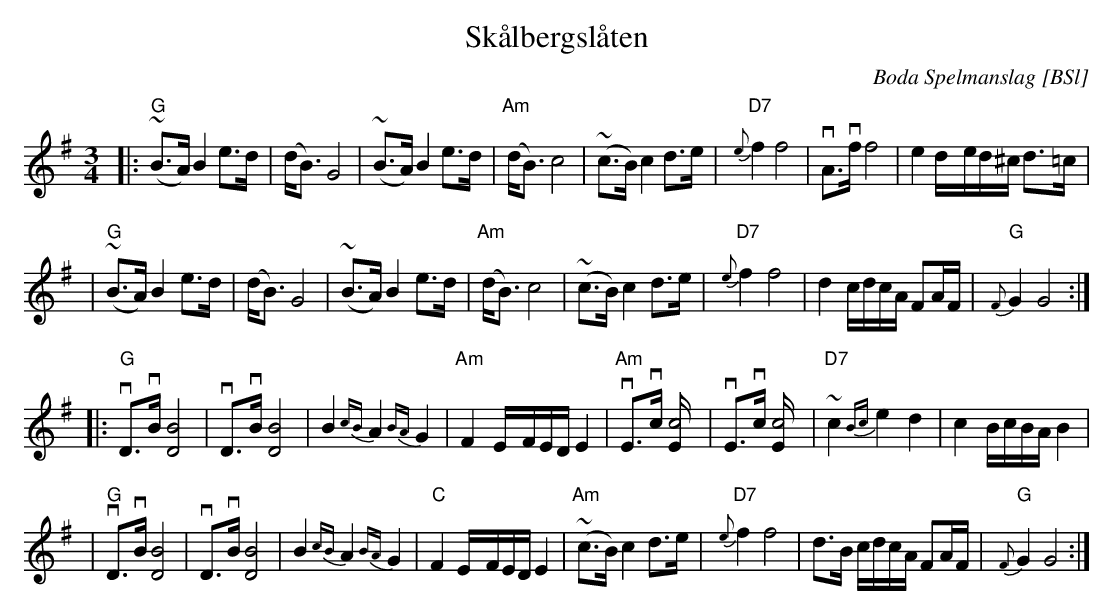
X:1
T: Sk\aalbergsl\aaten
O: Boda Spelmanslag [BSl]
M: 3/4
L: 1/16
K: G
|: "G"(~B3A) B4 e3d | (dB3) G8 | (~B3A) B4 e3d | "Am"(dB3) c8 | (~c3B) c4 d3e | "D7"{e}f4 f8 | vA3vf f8 | e4 d-ed^c d3=c |
|  "G"(~B3A) B4 e3d | (dB3) G8 | (~B3A) B4 e3d | "Am"(dB3) c8 | (~c3B) c4 d3e | "D7"{e}f4 f8 | d4 cdcA F2AF | "G"{F}G4 G8 :|
|: "G"vD3vB [B8D8] | vD3vB [B8D8] | B4 {cB}A4 {BA}G4 | "Am"F4 E-FED E4 | "Am"vE3vc [c8E] | vE3vc [c8E] | "D7"~c4 {Bc}e4 d4 | c4 BcBA B4 |
|  "G"vD3vB [B8D8] | vD3vB [B8D8] | B4 {cB}A4 {BA}G4 |  "C"F4 E-FED E4 | "Am"(~c3B) c4 d3e | "D7"{e}f4 f8 | d3B cdcA F2AF | "G"{F}G4 G8 :|
